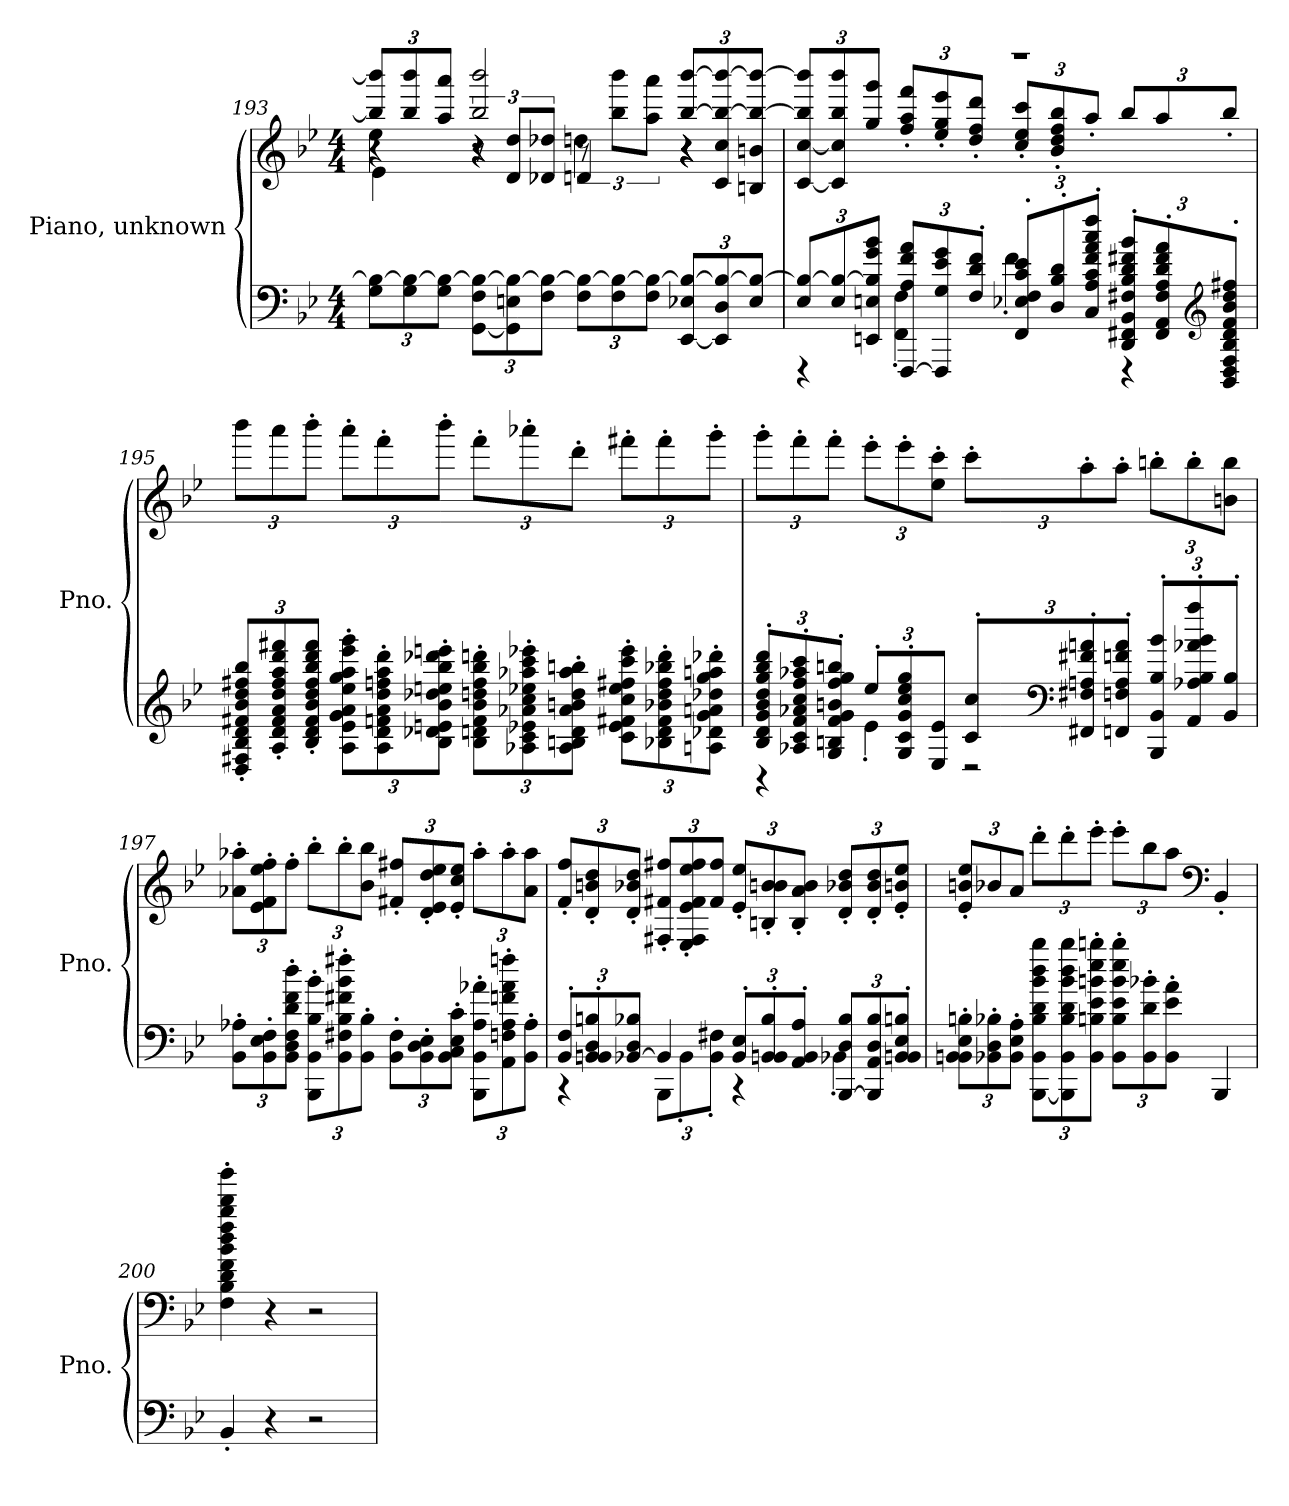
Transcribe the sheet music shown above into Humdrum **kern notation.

**kern	**kern
*part1	*part1
*staff2	*staff1
*I"Piano, unknown	*
*I'Pno.	*
!!LO:LB:g=z
*clefF4	*clefG2
*k[b-e-]	*k[b-e-]
*M4/4	*M4/4
=193	=193
*	*^
*	*	*^
*Xbrackettup	*	*	*Xbrackettup
*	*	*	*^
12G\ 12B-\_L	4r	4ee-\	12bb-/] 12bbb-/]L	4e-\
12G\ 12B-\_	.	.	12bb-/ 12bbb-/	.
12G\ 12B-\_J	.	.	12aa/ 12aaa/J	.
*	*	*	*brackettup	*
[12GG\ 12F\ 12B-\_L	2bb-/ 2bbb-/	4r	12r	4r
12GG\] 12En\ 12B-\_	.	.	12d/ 12dd/L	.
12F\ 12B-\_J	.	.	12d-X/ 12dd-X/J	.
12F\ 12B-\_L	.	12r	4dn/	4ddn\
12F\ 12B-\_	.	12bb-\ 12bbb-\L	.	.
12F\ 12B-\_J	.	12aa\ 12aaa\J	.	.
*	*	*	*Xbrackettup	*
[12EE-/ 12E-X/ 12B-/_L	4r	4r	[12bb-/ [12bbb-/L	4r
12EE-/] 12D/ 12B-/_	.	.	12c/ 12cc/ 12bb-/_ 12bbb-/_	.
12E-/ 12B-/_J	.	.	12Bn/ 12bn/ 12bb-/_ 12bbb-/_J	.
*	*	*v	*v	*v
=194	=194	=194
*^	*	*
12E-/ 12B-/_L	4r	1r	[12c/ [12cc/ 12bb-/] 12bbb-/]L
12E-/ 12B-/_	.	.	12c/] 12cc/] 12bb-/ 12bbb-/
12EEn/ 12En/ 12B-/] 12g/ 12b-/J	.	.	12gg/ 12ggg/J
[12FFF/ 12A/ 12f/ 12a/L	4FF\' 4F\'	.	12ff/' 12aa/' 12fff/'L
12FFF/] 12G/ 12e-/ 12g/	.	.	12ee-/' 12gg/' 12eee-/'
12F/' 12d/' 12f/'J	.	.	12dd/' 12ff/' 12ddd/'J
12FF/' 12E-X/' 12F/' 12c/' 12e-/'L	4f'\	.	12cc/' 12ee-/' 12ccc/'L
12D/' 12B-/' 12d/'	.	.	12b-/' 12dd/' 12ff/' 12bb-/'
12C/' 12A/' 12c/' 12f/' 12a/' 12cc/' 12ff/'J	.	.	12aa'/J
12DD/' 12FF#X/' 12BB-/' 12F#X/' 12B-/' 12d/' 12f#X/' 12b-/'L	4r	.	12bb-/L
12FF#/' 12AA/' 12F#/' 12A/' 12d/' 12f#/' 12a/'	.	.	12aa/
*clefG2	*	*	*
12BB-/' 12D/' 12F#/' 12B-/' 12d/' 12f#/' 12b-/' 12dd/' 12ff#X/'J	.	.	12bb-'/J
*v	*v	*	*
*	*v	*v
!!LO:LB:g=z
=195	=195
12D/' 12F#X/' 12B-/' 12d/' 12f#X/' 12b-/' 12dd/' 12ff#X/' 12bb-/'L	12bbb-\L
12A/' 12d/' 12f#/' 12a/' 12dd/' 12ff#/' 12aa/' 12ddd/' 12fff#X/'	12aaa\
12B-/' 12d/' 12f#/' 12b-/' 12dd/' 12ff#/' 12bb-/' 12ddd/' 12fff#/'J	12bbb-'\J
12A\' 12e-\' 12g\' 12a\' 12ee-\' 12gg\' 12aa\' 12eee-\' 12ggg\'L	12aaa'\L
12A\' 12d\' 12fn\' 12a\' 12dd\' 12ffn\' 12aa\' 12ddd\'	12fff'\
12B-\' 12d-X\' 12en\' 12b-\' 12dd-X\' 12een\' 12bb-\' 12ddd-X\' 12eeen\'J	12bbb-'\J
12B-\' 12dn\' 12f\' 12b-\' 12ddn\' 12ff\' 12bb-\' 12dddn\'L	12fff'\L
12A-X\' 12c\' 12e-X\' 12a-X\' 12cc\' 12ee-X\' 12aa-X\' 12ccc\' 12eee-X\'	12aaa-X'\
12A-\' 12Bn\' 12d\' 12a-\' 12bn\' 12dd\' 12aa-\' 12bbn\'J	12ddd'\J
12c\' 12e-\' 12f#X\' 12cc\' 12ee-\' 12ff#X\' 12ccc\' 12eee-\'L	12fff#X'\L
12B-X\' 12d\' 12f#\' 12b-X\' 12dd\' 12ff#\' 12bb-X\' 12ddd\'	12fff#'\
12An\' 12d-X\' 12g\' 12an\' 12dd-X\' 12gg\' 12aan\' 12ddd-X\'J	12ggg'\J
!!LO:LB:g=z
=196	=196
*^	*
12B-/' 12d/' 12g/' 12b-/' 12dd/' 12gg/' 12bb-/' 12ddd/'L	4r	12ggg'\L
12A-X/' 12c/' 12f/' 12a-X/' 12cc/' 12ff/' 12aa-X/' 12ccc/'	.	12fff'\
12G/' 12Bn/' 12f/' 12g/' 12bn/' 12ff/' 12gg/' 12bbn/'J	.	12fff'\J
12ee-'/L	4e-'\	12eee-'\L
12G/' 12c/' 12g/' 12cc/' 12ee-/' 12gg/'	.	12eee-'\
12E-/ 12e-/J	.	12ee-\' 12ccc\'J
12c/' 12cc/'L	2r	12ccc'\L
*clefF4	*	*
12FF#X/' 12F#X/' 12An/' 12f#X/' 12an/'	.	12aa'\
12FFn/' 12Fn/' 12A/' 12fn/' 12a/'J	.	12aa'\J
12BBB-/' 12BB-/' 12B/' 12b/'L	.	12bbn'\L
12AA/' 12A-X/' 12B/' 12a-X/' 12b/' 12aa-/'	.	12bb'\
12BB-/' 12B/'J	.	12bn\ 12bb\J
*v	*v	*
=197	=197
12BB-\' 12A-X\'L	12a-X\' 12aa-X\'L
12BB-\' 12E-\' 12F\'	12e-\' 12f\' 12ee-\' 12ff\'
12BB-\' 12D\' 12F\' 12d\' 12f\' 12dd\'J	12ff'\J
12BBB-\' 12BB-\' 12B-\' 12b-\'L	12bb-'\L
12BB-\' 12F#X\' 12B-\' 12f#X\' 12b-\' 12ff#X\'	12bb-'\
12BB-\' 12B-\'J	12b-\ 12bb-\J
12BB-\' 12F#\'L	12f#X/' 12ff#X/'L
12BB-\' 12D\' 12E-\'	12d/' 12e-/' 12dd/' 12ee-/'
12BB-\' 12C\' 12E-\' 12c\'J	12e-/' 12cc/' 12ee-/'J
12BBB-\' 12BB-\' 12A-\' 12a-X\'L	12aa-'\L
12AA\' 12Fn\' 12A-\' 12fn\' 12a-\' 12ffn\'	12aa-'\
12BB-\' 12A-\'J	12a-\ 12aa-\J
!!LO:PB:g=z
=198	=198
*^	*
12BB-/' 12F/'L	4r	12f/' 12ff/'L
12BB-/' 12BBn/' 12D/' 12Bn/'	.	12d/' 12bn/' 12dd/'
[12BB-X/ 12D/ 12B-X/J	.	12d/' 12b-X/' 12dd/'J
4BB-/]	12BBB-\L	12F#X/' 12f#X/' 12ff#X/'L
.	12BB-'\	12E-/' 12F#/' 12e-/' 12f#/' 12ee-/' 12ff#/'
.	12BB-\' 12F#X\'J	12f#/ 12ff#/J
12BB-/' 12E-/'L	4r	12e-/' 12ee-/'L
12BB-/' 12BBn/' 12B-/'	.	12Bn/' 12b-/' 12bn/'
12AA/' 12BB/' 12A/'J	.	12B/' 12a/' 12b/'J
[12BBB-/ 12D/ 12B-/L	4BB-X'\	12d/' 12b-X/' 12dd/'L
12BBB-/] 12AA/ 12D/ 12B-/	.	12d/' 12b-/' 12dd/'
12BB-/' 12BBn/' 12E-/' 12Bn/'J	.	12e-/' 12bn/' 12ee-/'J
*v	*v	*
=199	=199
12BB-\' 12BBn\' 12E-\' 12Bn\'L	12e-/' 12bn/' 12ee-/'L
12BB-X\' 12D\' 12B-X\'	12b-X/
12BB-\' 12E-\' 12A\'J	12a/J
[12BBB-\ 12BB-\ 12B-\ 12d\ 12b-\ 12dd\ 12bb-\L	12ddd'\L
12BBB-\] 12BB-\ 12B-\ 12d\ 12b-\ 12dd\ 12bb-\	12ddd'\
12BB-\' 12Bn\' 12e-\' 12bn\' 12ee-\' 12bbn\'J	12eee-'\J
12BB-\' 12B\' 12e-\' 12b\' 12ee-\' 12bb\'L	12eee-'\L
12BB-\' 12d\' 12b-X\'	12bb-\
12BB-\' 12e-\' 12a\'J	12aa\J
*	*clefF4
4BBB-/	4BB-'/
=200	=200
4BB-'/	4F\' 4B-\' 4d\' 4f\' 4b-\' 4dd\' 4ff\' 4bb-\' 4ddd\' 4bbb-\'
4r	4r
2r	2r
=	=
*-	*-
